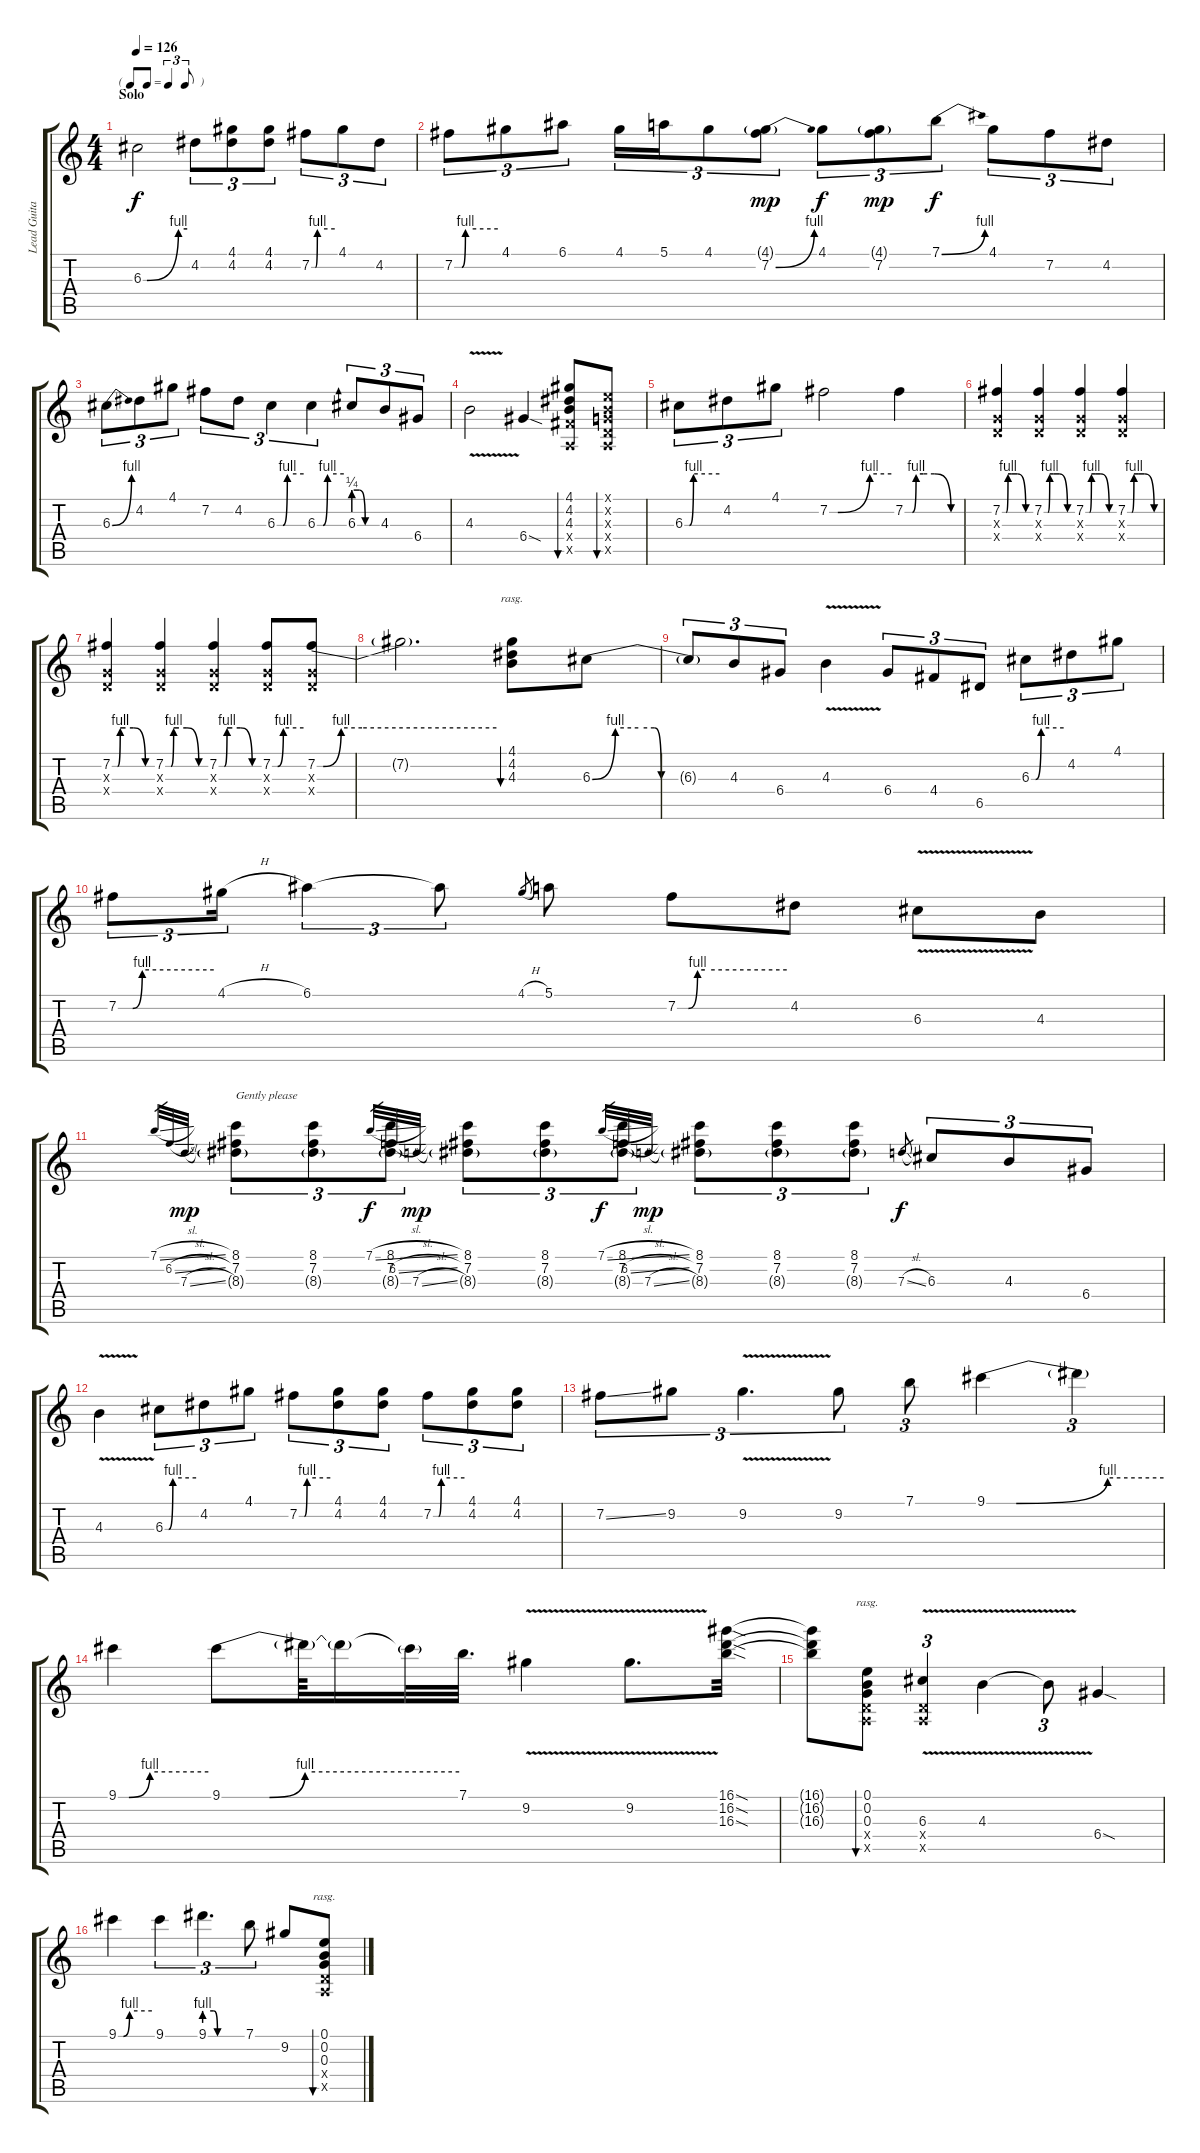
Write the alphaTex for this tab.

\track ("Lead Guitar" "Lead Guita") {instrument overdrivenguitar}
\staff {score tabs}
\tuning (E4 B3 G3 D3 A2 E2) {hide}
\ts (4 4)
\tf triplet8th
\section ("" "Solo")
\tempo 126
\clef g2
\ks c
6.3{be (custom 0 0 5 0 48 4 60 4)}.2{dy f} 4.2.8{tu (3 2)} (4.1 4.2).8{tu (3 2)} (4.1 4.2).8{tu (3 2)} 7.2{be (custom 0 0 10 0 15 4 60 4)}.8{tu (3 2)} 4.1.8{tu (3 2)} 4.2.8{tu (3 2)} |
7.2{be (custom 0 0 10 0 15 4 60 4)}.8{tu (3 2)} 4.1.8{tu (3 2)} 6.1.8{tu (3 2)} 4.1.16{tu (3 2)} 5.1.16{tu (3 2)} 4.1.8{tu (3 2)} (4.1{g} 7.2{be (bend 0 0 60 4)}).8{tu (3 2) dy mp} 4.1.8{tu (3 2) dy f} (4.1{g} 7.2).8{tu (3 2) dy mp} 7.1{be (bend 0 0 60 4)}.8{tu (3 2) dy f} 4.1.8{tu (3 2)} 7.2.8{tu (3 2)} 4.2.8{tu (3 2)} |
6.3{be (bend 0 0 60 4)}.8{tu (3 2)} 4.2.8{tu (3 2)} 4.1.8{tu (3 2)} 7.2.8{tu (3 2)} 4.2.8{tu (3 2)} 6.3{be (custom 0 0 13 0 23 4 60 4)}.4{tu (3 2)} 6.3{be (custom 0 0 13 0 23 4 60 4)}.4{tu (3 2)} 6.3{be (custom 0 1 15 1 30 0 60 0)}.8{tu (3 2)} 4.3.8{tu (3 2)} 6.4.8{tu (3 2)} |
4.3{v}.2 6.4{sod}.4 (4.1 4.2 4.3 4.4{x} 0.5{x}).8{bu 60} (0.1{x} 0.2{x} 0.3{x} 0.4{x} 0.5{x}).8{bu 60} |
6.3{be (custom 0 0 8 0 15 4 60 4)}.8{tu (3 2)} 4.2.8{tu (3 2)} 4.1.8{tu (3 2)} 7.2{be (custom 0 0 8 0 39 4 60 4)}.2 7.2{be (custom 0 0 5 0 8 0 12 4 20 4 32 4 50 0 60 0)}.4 |
(7.2{be (custom 0 0 5 0 8 0 12 4 20 4 32 4 50 0 60 0)} 0.3{x} 0.4{x}).4 (7.2{be (custom 0 0 5 0 8 0 12 4 20 4 32 4 50 0 60 0)} 0.3{x} 0.4{x}).4 (7.2{be (custom 0 0 5 0 8 0 12 4 20 4 32 4 50 0 60 0)} 0.3{x} 0.4{x}).4 (7.2{be (custom 0 0 5 0 8 0 12 4 20 4 32 4 50 0 60 0)} 0.3{x} 0.4{x}).4 |
(7.2{be (custom 0 0 5 0 8 0 12 4 20 4 32 4 50 0 60 0)} 0.3{x} 0.4{x}).4 (7.2{be (custom 0 0 5 0 8 0 12 4 20 4 32 4 50 0 60 0)} 0.3{x} 0.4{x}).4 (7.2{be (custom 0 0 5 0 8 0 12 4 20 4 32 4 50 0 60 0)} 0.3{x} 0.4{x}).4 (7.2{be (custom 0 0 10 0 21 4 60 4)} 0.3{x} 0.4{x}).8 (7.2{be (custom 0 0 2 0 8 4 15 4 60 4)} 0.3{x} 0.4{x}).8 |
7.2{t}.2{d} (4.1 4.2 4.3).8{bu 60 rasg ii} 6.3{be (custom 0 0 10 4 20 4 27 4 30 0 60 0)}.8 |
6.3{t}.8{tu (3 2)} 4.3.8{tu (3 2)} 6.4.8{tu (3 2)} 4.3{v}.4 6.4.8{tu (3 2)} 4.4.8{tu (3 2)} 6.5.8{tu (3 2)} 6.3{be (custom 0 0 8 0 18 4 60 4)}.8{tu (3 2)} 4.2.8{tu (3 2)} 4.1.8{tu (3 2)} |
7.2{be (custom 0 0 9 0 15 4 60 4)}.8{tu (3 2)} 4.1{h}.16{tu (3 2)} 6.1.4{tu (3 2)} 6.1{t}.8{tu (3 2)} 4.1{h}.8{gr} 5.1.8 7.2{be (custom 0 0 6 0 11 4 15 4 60 4)}.8 4.2.8 6.3{v}.8 4.3.8 |
7.1{sl}.32{gr} 6.2{sl}.32{gr} 7.3{sl}.32{gr dy mp} (8.1 7.2 8.3{g}).8{tu (3 2) txt "Gently please"} (8.1 7.2 8.3{g}).8{tu (3 2)} (8.1 7.2 8.3{g}).8{tu (3 2)} 7.1{sl}.32{gr dy f} 6.2{sl}.32{gr} 7.3{sl}.32{gr dy mp} (8.1 7.2 8.3{g}).8{tu (3 2)} (8.1 7.2 8.3{g}).8{tu (3 2)} (8.1 7.2 8.3{g}).8{tu (3 2)} 7.1{sl}.32{gr dy f} 6.2{sl}.32{gr} 7.3{sl}.32{gr dy mp} (8.1 7.2 8.3{g}).8{tu (3 2)} (8.1 7.2 8.3{g}).8{tu (3 2)} (8.1 7.2 8.3{g}).8{tu (3 2)} 7.3{sl}.8{gr dy f} 6.3.8{tu (3 2)} 4.3.8{tu (3 2)} 6.4.8{tu (3 2)} |
4.3{v}.4 6.3{be (custom 0 0 7 0 15 4 60 4)}.8{tu (3 2)} 4.2.8{tu (3 2)} 4.1.8{tu (3 2)} 7.2{be (custom 0 0 10 0 15 4 60 4)}.8{tu (3 2)} (4.1 4.2).8{tu (3 2)} (4.1 4.2).8{tu (3 2)} 7.2{be (custom 0 0 10 0 15 4 60 4)}.8{tu (3 2)} (4.1 4.2).8{tu (3 2)} (4.1 4.2).8{tu (3 2)} |
7.2{ss}.8{tu (3 2)} 9.2.8{tu (3 2)} 9.2{v}.4{d tu (3 2)} 9.2.8{tu (3 2)} 7.1.8{tu (3 2)} 9.1{be (custom 0 0 10 0 41 4 60 4)}.4 9.1{t}.4{tu (3 2)} |
9.1{be (custom 0 0 7 0 21 4 60 4)}.4 9.1{be (custom 0 0 7 0 12 0 21 4 60 4)}.8 9.1{t}.64 9.1{t}.16 9.1{t}.32 7.1.32{d} 9.2{v}.4 9.2{v}.8{d} (16.1{sod} 16.2{sod} 16.3{sod}).32 |
(16.1{t} 16.2{t} 16.3{t}).8 (0.1 0.2 0.3 0.4{x} 0.5{x}).8{bu 120 rasg ii} (6.3{v} 0.4{x} 0.5{x}).4{tu (3 2)} 4.3{v}.4 4.3{t}.8{tu (3 2)} 6.4{sod}.4 |
9.1{be (custom 0 0 7 0 9 0 20 4 60 4)}.4 9.1.4{tu (3 2)} 9.1{be (custom 0 4 15 4 21 0 30 0 60 0)}.4{d tu (3 2)} 7.1.8{tu (3 2)} 9.2.8 (0.1 0.2 0.3 0.4{x} 0.5{x}).8{bu 120 rasg ii}
